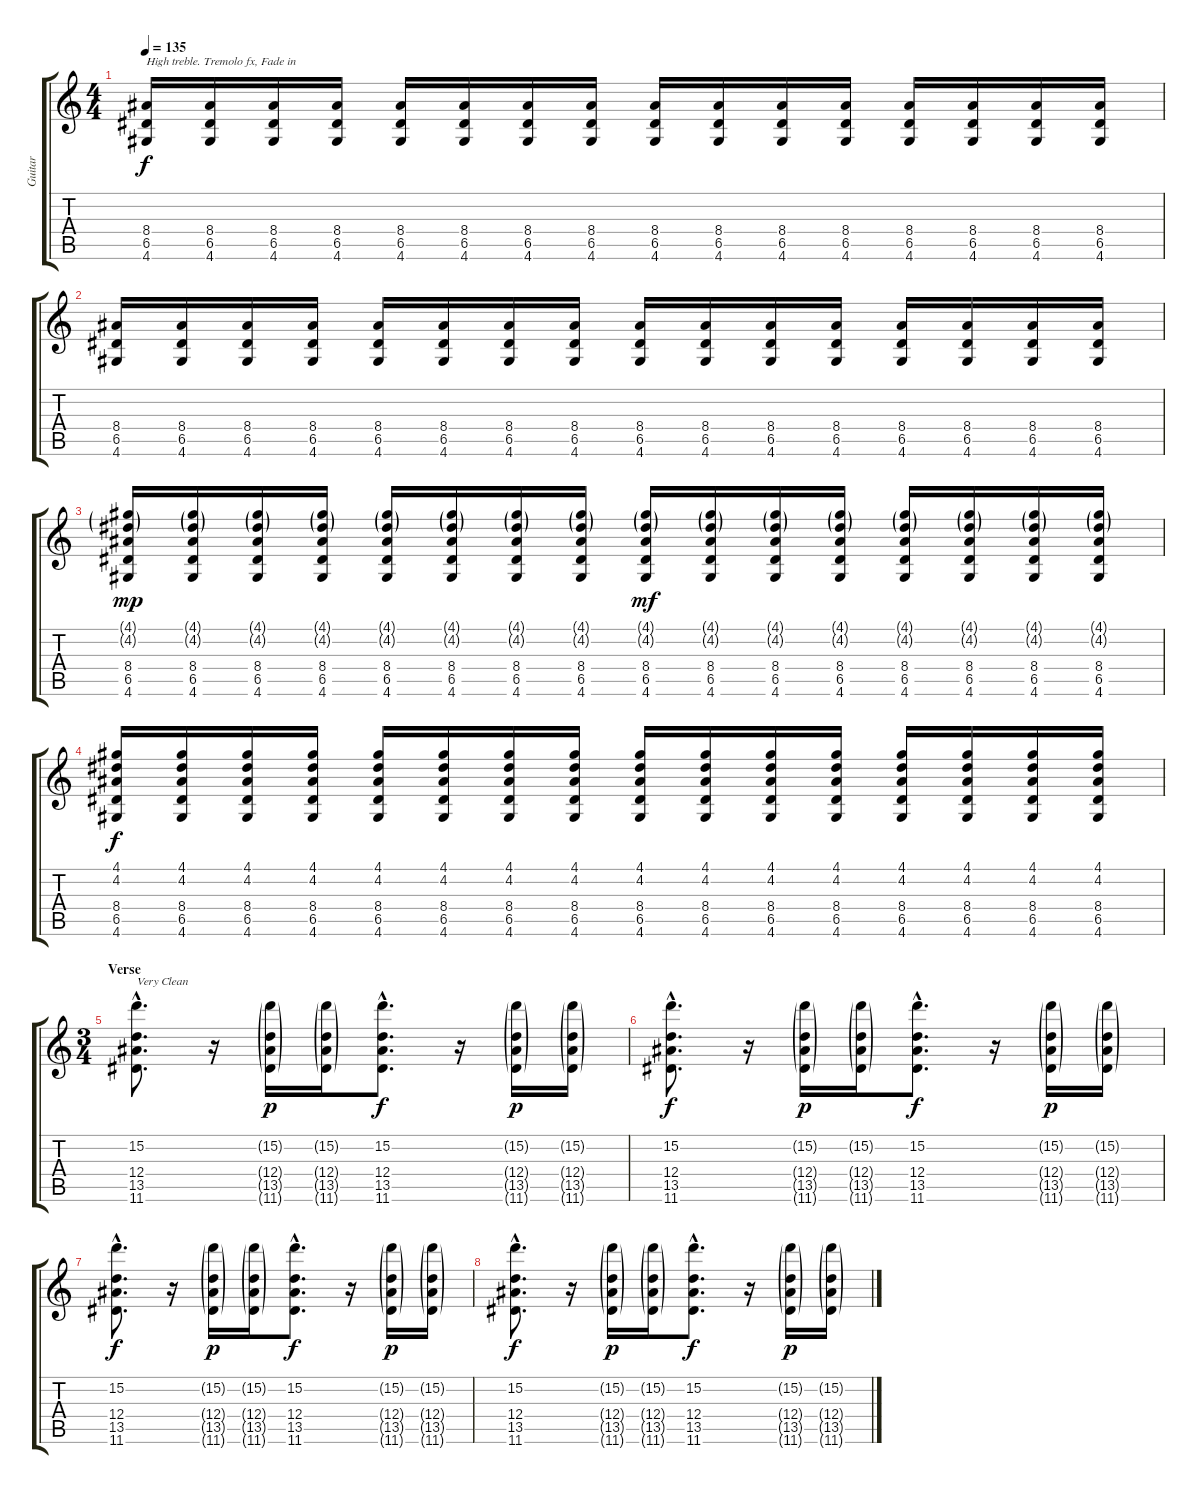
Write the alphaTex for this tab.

\track ("Guitar" "Guitar") {instrument electricguitarjazz}
\staff {score tabs}
\tuning (E4 B3 G3 D3 A2 E2) {hide}
\ts (4 4)
\tempo 135
\clef g2
\ks c
(8.4 6.5 4.6).16{txt "High treble. Tremolo fx, Fade in" dy f volume 0 instrument tremolostrings} (8.4 6.5 4.6).16{volume 16} (8.4 6.5 4.6).16 (8.4 6.5 4.6).16 (8.4 6.5 4.6).16 (8.4 6.5 4.6).16 (8.4 6.5 4.6).16 (8.4 6.5 4.6).16 (8.4 6.5 4.6).16 (8.4 6.5 4.6).16 (8.4 6.5 4.6).16 (8.4 6.5 4.6).16 (8.4 6.5 4.6).16 (8.4 6.5 4.6).16 (8.4 6.5 4.6).16 (8.4 6.5 4.6).16 |
(8.4 6.5 4.6).16 (8.4 6.5 4.6).16 (8.4 6.5 4.6).16 (8.4 6.5 4.6).16 (8.4 6.5 4.6).16 (8.4 6.5 4.6).16 (8.4 6.5 4.6).16 (8.4 6.5 4.6).16 (8.4 6.5 4.6).16 (8.4 6.5 4.6).16 (8.4 6.5 4.6).16 (8.4 6.5 4.6).16 (8.4 6.5 4.6).16 (8.4 6.5 4.6).16 (8.4 6.5 4.6).16 (8.4 6.5 4.6).16 |
(4.1{g} 4.2{g} 8.4 6.5 4.6).16{dy mp} (4.1{g} 4.2{g} 8.4 6.5 4.6).16 (4.1{g} 4.2{g} 8.4 6.5 4.6).16 (4.1{g} 4.2{g} 8.4 6.5 4.6).16 (4.1{g} 4.2{g} 8.4 6.5 4.6).16 (4.1{g} 4.2{g} 8.4 6.5 4.6).16 (4.1{g} 4.2{g} 8.4 6.5 4.6).16 (4.1{g} 4.2{g} 8.4 6.5 4.6).16 (4.1{g} 4.2{g} 8.4 6.5 4.6).16{dy mf} (4.1{g} 4.2{g} 8.4 6.5 4.6).16 (4.1{g} 4.2{g} 8.4 6.5 4.6).16 (4.1{g} 4.2{g} 8.4 6.5 4.6).16 (4.1{g} 4.2{g} 8.4 6.5 4.6).16 (4.1{g} 4.2{g} 8.4 6.5 4.6).16 (4.1{g} 4.2{g} 8.4 6.5 4.6).16 (4.1{g} 4.2{g} 8.4 6.5 4.6).16 |
(4.1 4.2 8.4 6.5 4.6).16{dy f} (4.1 4.2 8.4 6.5 4.6).16 (4.1 4.2 8.4 6.5 4.6).16 (4.1 4.2 8.4 6.5 4.6).16 (4.1 4.2 8.4 6.5 4.6).16 (4.1 4.2 8.4 6.5 4.6).16 (4.1 4.2 8.4 6.5 4.6).16 (4.1 4.2 8.4 6.5 4.6).16 (4.1 4.2 8.4 6.5 4.6).16 (4.1 4.2 8.4 6.5 4.6).16 (4.1 4.2 8.4 6.5 4.6).16 (4.1 4.2 8.4 6.5 4.6).16 (4.1 4.2 8.4 6.5 4.6).16 (4.1 4.2 8.4 6.5 4.6).16 (4.1 4.2 8.4 6.5 4.6).16 (4.1 4.2 8.4 6.5 4.6).16 |
\ts (3 4)
\section ("" "Verse")
(15.2{hac} 12.4{hac} 13.5{hac} 11.6{hac}).8{d txt "Very Clean" volume 13 instrument electricguitarjazz} r.16 (15.2{g} 12.4{g} 13.5{g} 11.6{g}).16{dy p} (15.2{g} 12.4{g} 13.5{g} 11.6{g}).16 (15.2{hac} 12.4{hac} 13.5{hac} 11.6{hac}).8{d dy f} r.16 (15.2{g} 12.4{g} 13.5{g} 11.6{g}).16{dy p} (15.2{g} 12.4{g} 13.5{g} 11.6{g}).16 |
(15.2{hac} 12.4{hac} 13.5{hac} 11.6{hac}).8{d dy f} r.16 (15.2{g} 12.4{g} 13.5{g} 11.6{g}).16{dy p} (15.2{g} 12.4{g} 13.5{g} 11.6{g}).16 (15.2{hac} 12.4{hac} 13.5{hac} 11.6{hac}).8{d dy f} r.16 (15.2{g} 12.4{g} 13.5{g} 11.6{g}).16{dy p} (15.2{g} 12.4{g} 13.5{g} 11.6{g}).16 |
(15.2{hac} 12.4{hac} 13.5{hac} 11.6{hac}).8{d dy f} r.16 (15.2{g} 12.4{g} 13.5{g} 11.6{g}).16{dy p} (15.2{g} 12.4{g} 13.5{g} 11.6{g}).16 (15.2{hac} 12.4{hac} 13.5{hac} 11.6{hac}).8{d dy f} r.16 (15.2{g} 12.4{g} 13.5{g} 11.6{g}).16{dy p} (15.2{g} 12.4{g} 13.5{g} 11.6{g}).16 |
(15.2{hac} 12.4{hac} 13.5{hac} 11.6{hac}).8{d dy f} r.16 (15.2{g} 12.4{g} 13.5{g} 11.6{g}).16{dy p} (15.2{g} 12.4{g} 13.5{g} 11.6{g}).16 (15.2{hac} 12.4{hac} 13.5{hac} 11.6{hac}).8{d dy f} r.16 (15.2{g} 12.4{g} 13.5{g} 11.6{g}).16{dy p} (15.2{g} 12.4{g} 13.5{g} 11.6{g}).16
